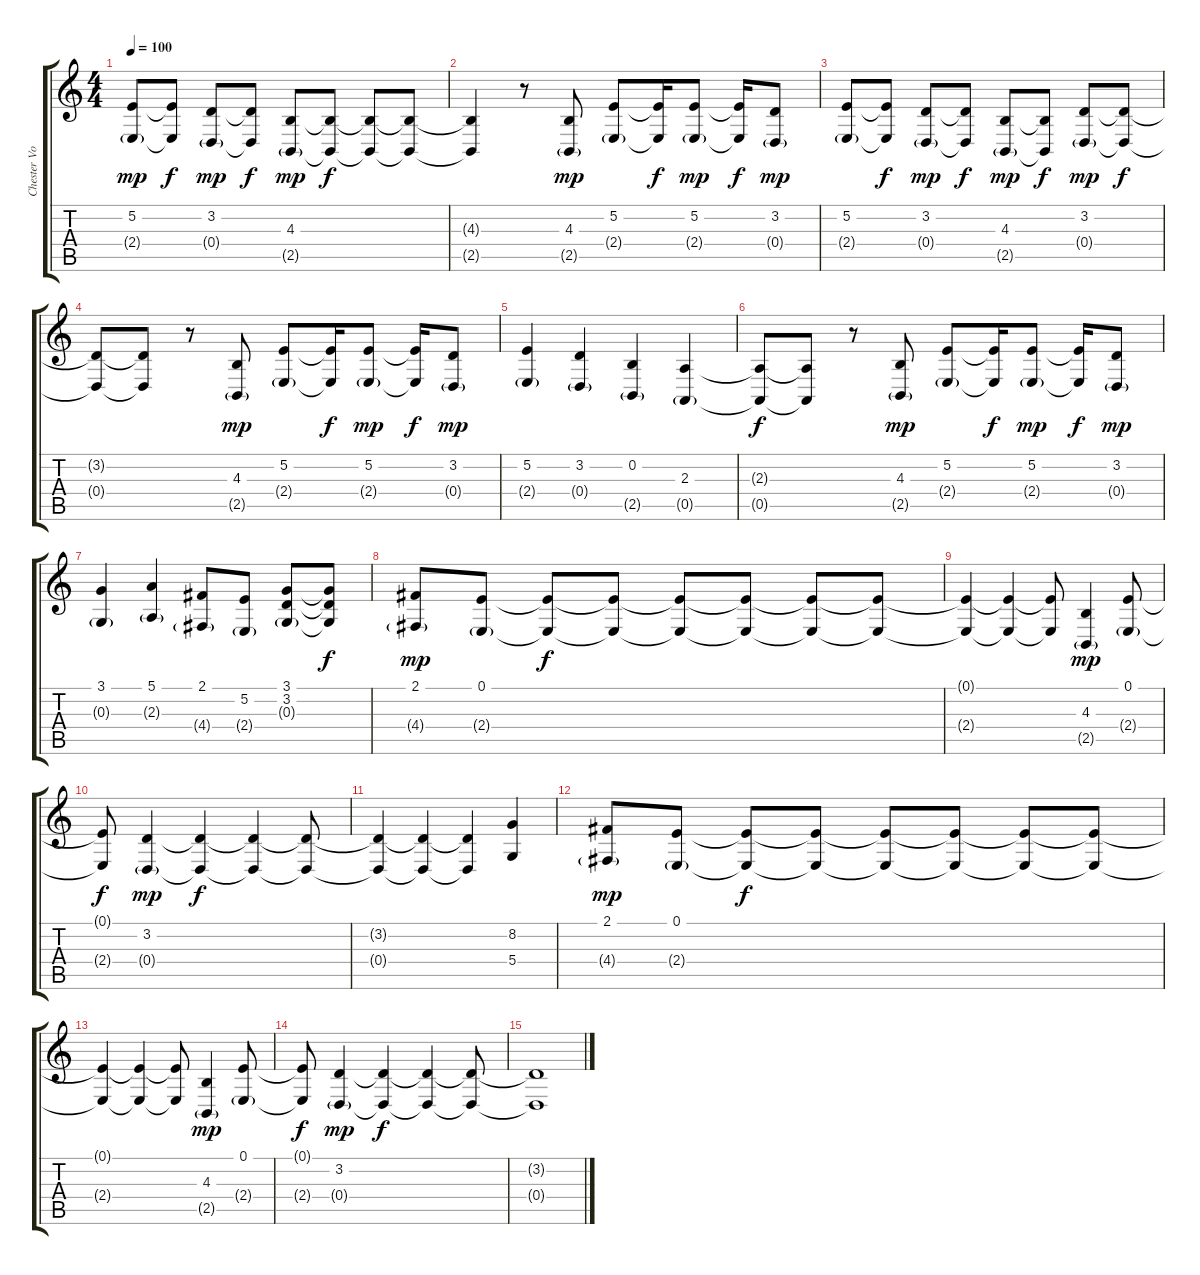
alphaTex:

\track ("Chester Vocals" "Chester Vo") {instrument harmonica}
\staff {score tabs}
\tuning (E4 B3 G3 D3 A2 E2) {hide}
\ts (4 4)
\tempo 100
\clef g2
\ks c
(5.2 2.4{g}).8{dy mp} (5.2{t} 2.4{t}).8{dy f} (3.2 0.4{g}).8{dy mp} (3.2{t} 0.4{t}).8{dy f} (4.3 2.5{g}).8{dy mp} (4.3{t} 2.5{t}).8{dy f} (4.3{t} 2.5{t}).8 (4.3{t} 2.5{t}).8 |
(4.3{t} 2.5{t}).4 r.8 (4.3 2.5{g}).8{dy mp} (5.2 2.4{g}).8 (5.2{t} 2.4{t}).16{dy f} (5.2 2.4{g}).8{dy mp} (5.2{t} 2.4{t}).16{dy f} (3.2 0.4{g}).8{dy mp} |
(5.2 2.4{g}).8 (5.2{t} 2.4{t}).8{dy f} (3.2 0.4{g}).8{dy mp} (3.2{t} 0.4{t}).8{dy f} (4.3 2.5{g}).8{dy mp} (4.3{t} 2.5{t}).8{dy f} (3.2 0.4{g}).8{dy mp} (3.2{t} 0.4{t}).8{dy f} |
(3.2{t} 0.4{t}).8{volume 16 instrument englishhorn} (3.2{t} 0.4{t}).8 r.8 (4.3 2.5{g}).8{dy mp} (5.2 2.4{g}).8 (5.2{t} 2.4{t}).16{dy f} (5.2 2.4{g}).8{dy mp} (5.2{t} 2.4{t}).16{dy f} (3.2 0.4{g}).8{dy mp} |
(5.2 2.4{g}).4 (3.2 0.4{g}).4 (0.2 2.5{g}).4 (2.3 0.5{g}).4 |
(2.3{t} 0.5{t}).8{dy f volume 16 instrument englishhorn} (2.3{t} 0.5{t}).8 r.8 (4.3 2.5{g}).8{dy mp} (5.2 2.4{g}).8 (5.2{t} 2.4{t}).16{dy f} (5.2 2.4{g}).8{dy mp} (5.2{t} 2.4{t}).16{dy f} (3.2 0.4{g}).8{dy mp} |
(3.1 0.3{g}).4 (5.1 2.3{g}).4 (2.1 4.4{g}).8 (5.2 2.4{g}).8 (3.1 3.2 0.3{g}).8 (3.1{t} 3.2{t} 0.3{t}).8{dy f} |
(2.1 4.4{g}).8{dy mp} (0.1 2.4{g}).8 (0.1{t} 2.4{t}).8{dy f} (0.1{t} 2.4{t}).8 (0.1{t} 2.4{t}).8 (0.1{t} 2.4{t}).8 (0.1{t} 2.4{t}).8 (0.1{t} 2.4{t}).8 |
(0.1{t} 2.4{t}).4 (0.1{t} 2.4{t}).4 (0.1{t} 2.4{t}).8 (4.3 2.5{g}).4{dy mp} (0.1 2.4{g}).8 |
(0.1{t} 2.4{t}).8{dy f} (3.2 0.4{g}).4{dy mp} (3.2{t} 0.4{t}).4{dy f} (3.2{t} 0.4{t}).4 (3.2{t} 0.4{t}).8 |
(3.2{t} 0.4{t}).4 (3.2{t} 0.4{t}).4 (3.2{t} 0.4{t}).4 (8.2 5.4).4 |
(2.1 4.4{g}).8{dy mp} (0.1 2.4{g}).8 (0.1{t} 2.4{t}).8{dy f} (0.1{t} 2.4{t}).8 (0.1{t} 2.4{t}).8 (0.1{t} 2.4{t}).8 (0.1{t} 2.4{t}).8 (0.1{t} 2.4{t}).8 |
(0.1{t} 2.4{t}).4 (0.1{t} 2.4{t}).4 (0.1{t} 2.4{t}).8 (4.3 2.5{g}).4{dy mp} (0.1 2.4{g}).8 |
(0.1{t} 2.4{t}).8{dy f} (3.2 0.4{g}).4{dy mp} (3.2{t} 0.4{t}).4{dy f} (3.2{t} 0.4{t}).4 (3.2{t} 0.4{t}).8 |
(3.2{t} 0.4{t}).1
